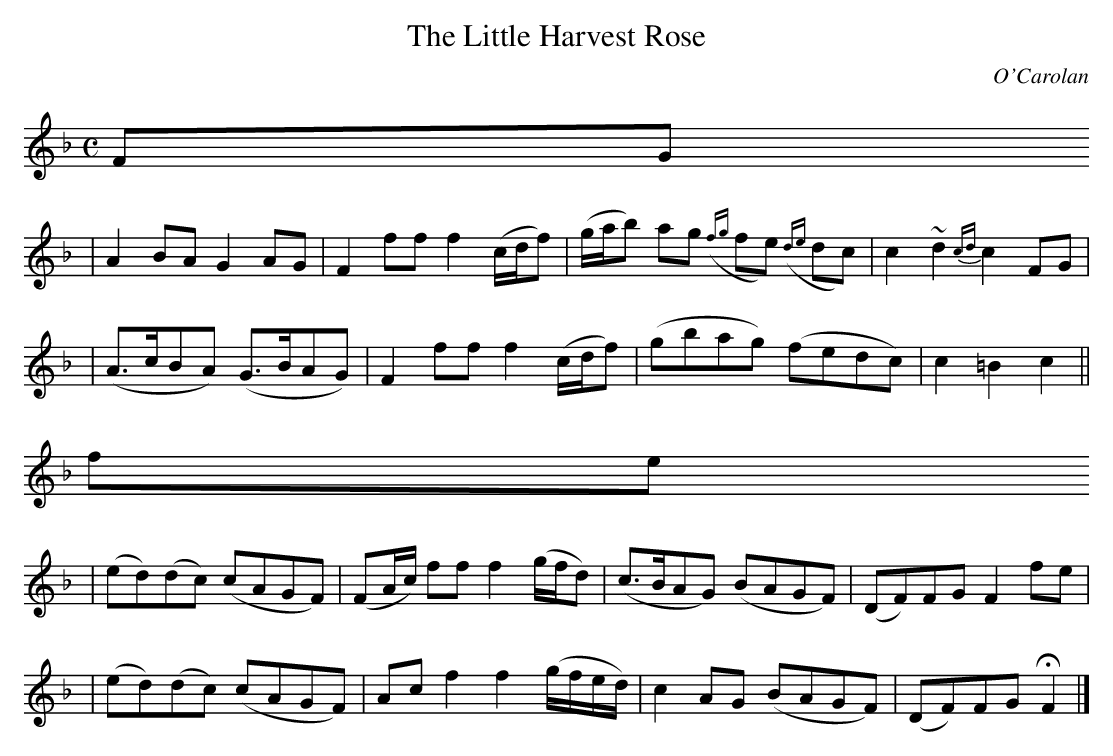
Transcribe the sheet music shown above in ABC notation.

X:1
T: The Little Harvest Rose
C: O'Carolan
M: C
L: 1/8
K: F
FG
| A2BA G2AG | F2ff f2(c/d/f) | (g/a/b) ag ({fg}fe) ({de}dc)  | c2~d2 {cd}c2FG |
| (A>cBA) (G>BAG) | F2ff f2(c/d/f) | (gbag) (fedc) | c2=B2 c2 ||
fe
| (ed)(dc) (cAGF) | (FA/c/) ff f2(g/f/d) | (c>BAG) (BAGF) | (DF)FG F2fe |
| (ed)(dc) (cAGF) | Acf2 f2(g/f/e/d/) | c2AG (BAGF) | (DF)FG HF2 |]
